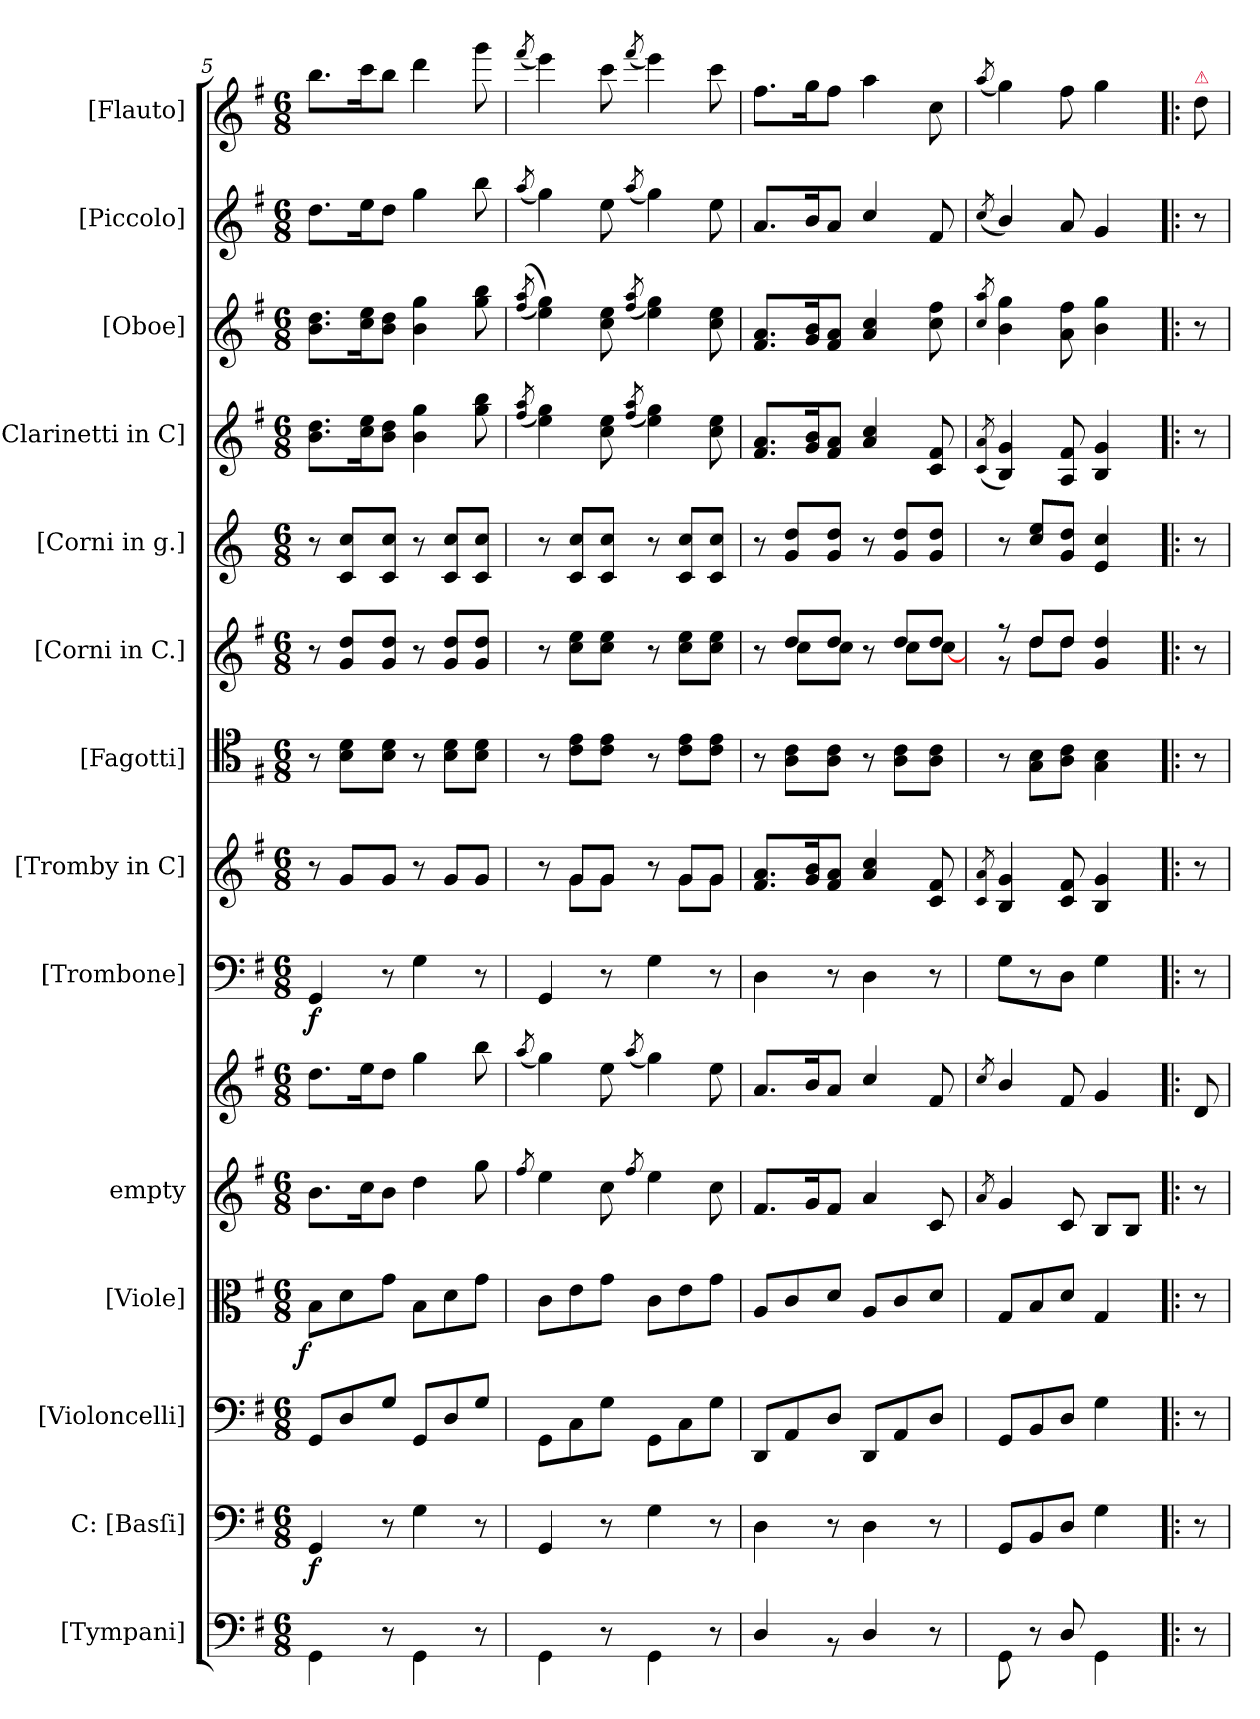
**kern	**kern	**dynam	**kern	**kern	**dynam	**kern	**kern	**kern	**dynam	**kern	**kern	**kern	**kern	**kern	**kern	**kern	**kern
*part14	*part13	*part13	*part12	*part11	*part11	*part10	*part10	*part9	*part9	*part8	*part7	*part6	*part5	*part4	*part3	*part2	*part1
*staff15	*staff14	*staff14	*staff13	*staff12	*staff12	*staff11	*staff10	*staff9	*staff9	*staff8	*staff7	*staff6	*staff5	*staff4	*staff3	*staff2	*staff1
*I"[Tympani]	*I"C: [Basſi]	*	*I"[Violoncelli]	*I"[Viole]	*	*I"empty	*	*I"[Trombone]	*	*I"[Tromby in C]	*I"[Fagotti]	*I"[Corni in C.]	*I"[Corni in g.]	*I"[Clarinetti in C]	*I"[Oboe]	*I"[Piccolo]	*I"[Flauto]
*	*I'B.	*	*I'Vc.	*	*	*I'Violini	*	*I'Trb	*	*	*I'Fag.	*I'C. in C.	*I'C. in g.	*I'Cl. in C.	*I'Ob.	*I'Picc.	*I'Fl.
*clefF4	*clefF4	*	*clefF4	*clefC3	*	*clefG2	*clefG2	*clefF4	*	*clefG2	*clefC4	*clefG2	*clefG2	*clefG2	*clefG2	*clefG2	*clefG2
*	*	*	*	*	*	*	*	*	*	*	*	*	*ITrd3c5	*	*	*	*
*k[f#]	*k[f#]	*	*k[f#]	*k[f#]	*	*k[f#]	*k[f#]	*k[f#]	*	*k[f#]	*k[f#]	*k[f#]	*k[f#]	*k[f#]	*k[f#]	*k[f#]	*k[f#]
*G:	*G:	*	*G:	*G:	*	*G:	*G:	*G:	*	*G:	*G:	*G:	*	*G:	*G:	*G:	*G:
*M6/8	*M6/8	*	*M6/8	*M6/8	*	*M6/8	*M6/8	*M6/8	*	*M6/8	*M6/8	*M6/8	*M6/8	*M6/8	*M6/8	*M6/8	*M6/8
=5	=5	=5	=5	=5	=5	=5	=5	=5	=5	=5	=5	=5	=5	=5	=5	=5	=5
!	!	!	!	!	!LO:DY:rj	!	!	!	!	!	!	!	!	!	!	!	!
4GG\	4GG/	f	8GG/L	8B\L	f	8.b\L	8.dd\L	4GG/	f	8r	8r	8r	8r	8.b\ 8.dd\L	8.b\ 8.dd\L	8.dd\L	8.bb\L
.	.	.	8D/	8d\	.	.	.	.	.	8g/L	8B\ 8d\L	8g/ 8dd/L	8G/ 8g/L	.	.	.	.
.	.	.	.	.	.	16cc\K	16ee\K	.	.	.	.	.	.	16cc\ 16ee\K	16cc\ 16ee\K	16ee\K	16ccc\K
8r	8r	.	8G/J	8g\J	.	8b\J	8dd\J	8r	.	8g/J	8B\ 8d\J	8g/ 8dd/J	8G/ 8g/J	8b\ 8dd\J	8b\ 8dd\J	8dd\J	8bb\J
4GG\	4G\	.	8GG/L	8B\L	.	4dd\	4gg\	4G\	.	8r	8r	8r	8r	4b\ 4gg\	4b\ 4gg\	4gg\	4ddd\
.	.	.	8D/	8d\	.	.	.	.	.	8g/L	8B\ 8d\L	8g/ 8dd/L	8G/ 8g/L	.	.	.	.
8r	8r	.	8G/J	8g\J	.	8gg\	8bb\	8r	.	8g/J	8B\ 8d\J	8g/ 8dd/J	8G/ 8g/J	8gg\ 8bb\	8gg\ 8bb\	8bb\	8ggg\
=6	=6	=6	=6	=6	=6	=6	=6	=6	=6	=6	=6	=6	=6	=6	=6	=6	=6
.	.	.	.	.	.	8qff#/	(8qaa/	.	.	.	.	.	.	(8qff#/ 8qaa/	(<(>8qff#/ 8qaa/	(8qaa/	(8qfff#/
*	*	*	*	*	*	*	*	*	*	*^	*	*	*	*	*	*	*
4GG\	4GG/	.	8GG\L	8c\L	.	4ee\	4gg\)	4GG/	.	8r	8ryy	8r	8r	8r	4ee\ 4gg\)	4ee\ 4gg\))	4gg\)	4eee\)
.	.	.	8C\	8e\	.	.	.	.	.	8g/L	8g\L	8c\ 8e\L	8cc\ 8ee\L	8G/ 8g/L	.	.	.	.
8r	8r	.	8G\J	8g\J	.	8cc\	8ee\	8r	.	8g/J	8g\J	8c\ 8e\J	8cc\ 8ee\J	8G/ 8g/J	8cc\ 8ee\	8cc\ 8ee\	8ee\	8ccc\
.	.	.	.	.	.	8qff#/	(8qaa/	.	.	.	.	.	.	.	(8qff#/ 8qaa/	(8qff#/ 8qaa/	(8qaa/	(8qfff#/
4GG\	4G\	.	8GG\L	8c\L	.	4ee\	4gg\)	4G\	.	8r	8ryy	8r	8r	8r	4ee\ 4gg\)	4ee\ 4gg\)	4gg\)	4eee\)
.	.	.	8C\	8e\	.	.	.	.	.	8g/L	8g\L	8c\ 8e\L	8cc\ 8ee\L	8G/ 8g/L	.	.	.	.
8r	8r	.	8G\J	8g\J	.	8cc\	8ee\	8r	.	8g/J	8g\J	8c\ 8e\J	8cc\ 8ee\J	8G/ 8g/J	8cc\ 8ee\	8cc\ 8ee\	8ee\	8ccc\
*	*	*	*	*	*	*	*	*	*	*v	*v	*	*	*	*	*	*	*
=7	=7	=7	=7	=7	=7	=7	=7	=7	=7	=7	=7	=7	=7	=7	=7	=7	=7
*	*	*	*	*	*	*	*	*	*	*	*	*^	*	*	*	*	*
4D/	4D\	.	8DD/L	8A/L	.	8.f#/L	8.a/L	4D\	.	8.f#/ 8.a/L	8r	8r	8ryy	8r	8.f#/ 8.a/L	8.f#/ 8.a/L	8.a/L	8.ff#\L
.	.	.	8AA/	8c/	.	.	.	.	.	.	8A\ 8c\L	8dd/L	8cc\L	8d/ 8a/L	.	.	.	.
.	.	.	.	.	.	16g/K	16b/K	.	.	16g/ 16b/K	.	.	.	.	16g/ 16b/K	16g/ 16b/K	16b/K	16gg\K
8rBB	8r	.	8D/J	8d/J	.	8f#/J	8a/J	8r	.	8f#/ 8a/J	8A\ 8c\J	8dd/J	8cc\J	8d/ 8a/J	8f#/ 8a/J	8f#/ 8a/J	8a/J	8ff#\J
4D/	4D\	.	8DD/L	8A/L	.	4a/	4cc/	4D\	.	4a/ 4cc/	8r	8r	8ryy	8r	4a/ 4cc/	4a/ 4cc/	4cc/	4aa\
.	.	.	8AA/	8c/	.	.	.	.	.	.	8A\ 8c\L	8dd/L	8cc\L	8d/ 8a/L	.	.	.	.
8r	8r	.	8D/J	8d/J	.	8c/	8f#/	8r	.	8c/ 8f#/	8A\ 8c\J	8dd/J	[8cc\J	8d/ 8a/J	8c/ 8f#/	8cc\ 8ff#\	8f#/	8cc\
=	=	=	=	=	=	=	=	=	=	=	=	=	=	=	=	=	=	=
.	.	.	.	.	.	8qa/	8qcc/	.	.	8qc/ 8qa/	.	.	.	.	(8qc/ 8qa/	8qcc/ 8qaa/	(8qcc/	(8qaa/
8GG\	8GG/L	.	8GG/L	8G/L	.	4g/	4b/	8G\L	.	4B/ 4g/	8r	8r	8r	8r	4B/ 4g/)	4b\ 4gg\	4b/)	4gg\)
8r	8BB/	.	8BB/	8B/	.	.	.	8r	.	.	8G\ 8B\L	8dd/L	8dd\L	8g/ 8b/L	.	.	.	.
8D/	8D/J	.	8D/J	8d/J	.	8c/	8f#/	8D\J	.	8c/ 8f#/	8A\ 8c\J	8dd/J	8dd\J	8d/ 8a/J	8A/ 8f#/	8a\ 8ff#\	8a/	8ff#\
4GG\	4G\	.	4G\	4G/	.	8B/L	4g/	4G\	.	4B/ 4g/	4G\ 4B\	4g/ 4dd/	4ryy	4B/ 4g/	4B/ 4g/	4b\ 4gg\	4g/	4gg\
.	.	.	.	.	.	8B/J	.	.	.	.	.	.	.	.	.	.	.	.
*	*	*	*	*	*	*	*	*	*	*	*	*v	*v	*	*	*	*	*
=8!|:	=8!|:	=8!|:	=8!|:	=8!|:	=8!|:	=8!|:	=8!|:	=8!|:	=8!|:	=8!|:	=8!|:	=8!|:	=8!|:	=8!|:	=8!|:	=8!|:	=8!|:
!	!	!	!	!	!	!	!	!	!	!	!	!	!	!	!	!	!LO:TX:a:color=crimson:t=⚠
8r	8r	.	8r	8r	.	8r	8d/	8r	.	8r	8r	8r	8r	8r	8r	8r	8dd\
=	=	=	=	=	=	=	=	=	=	=	=	=	=	=	=	=	=
*-	*-	*-	*-	*-	*-	*-	*-	*-	*-	*-	*-	*-	*-	*-	*-	*-	*-
